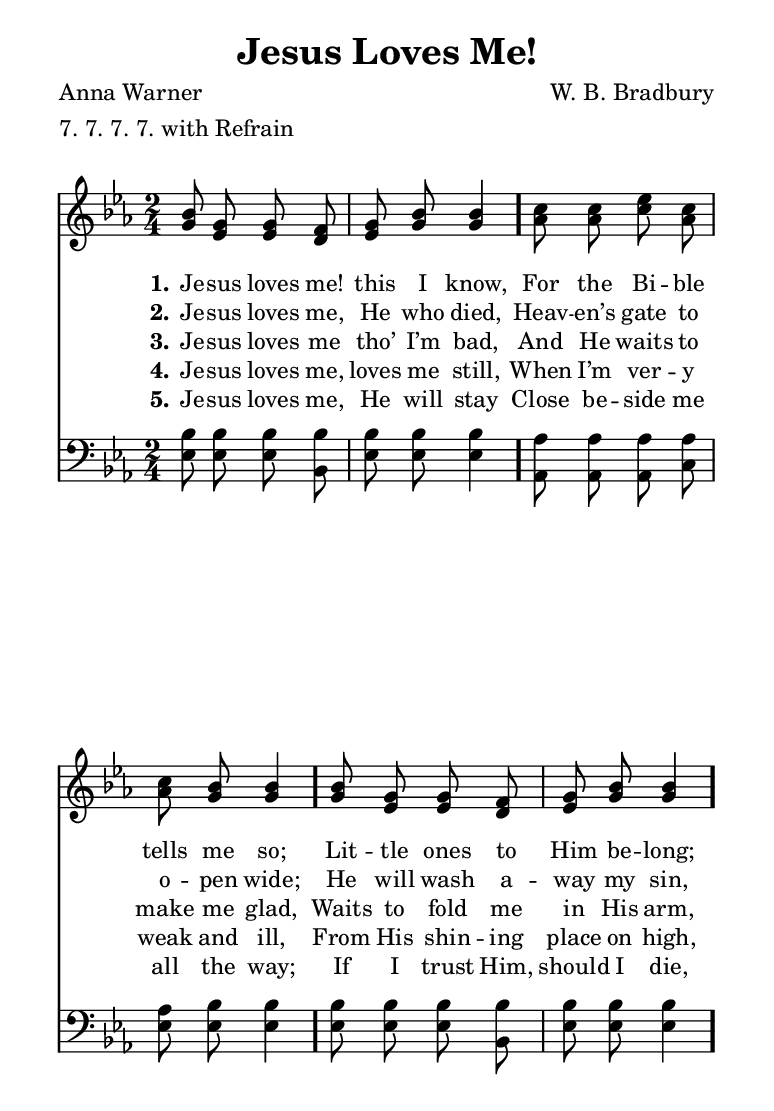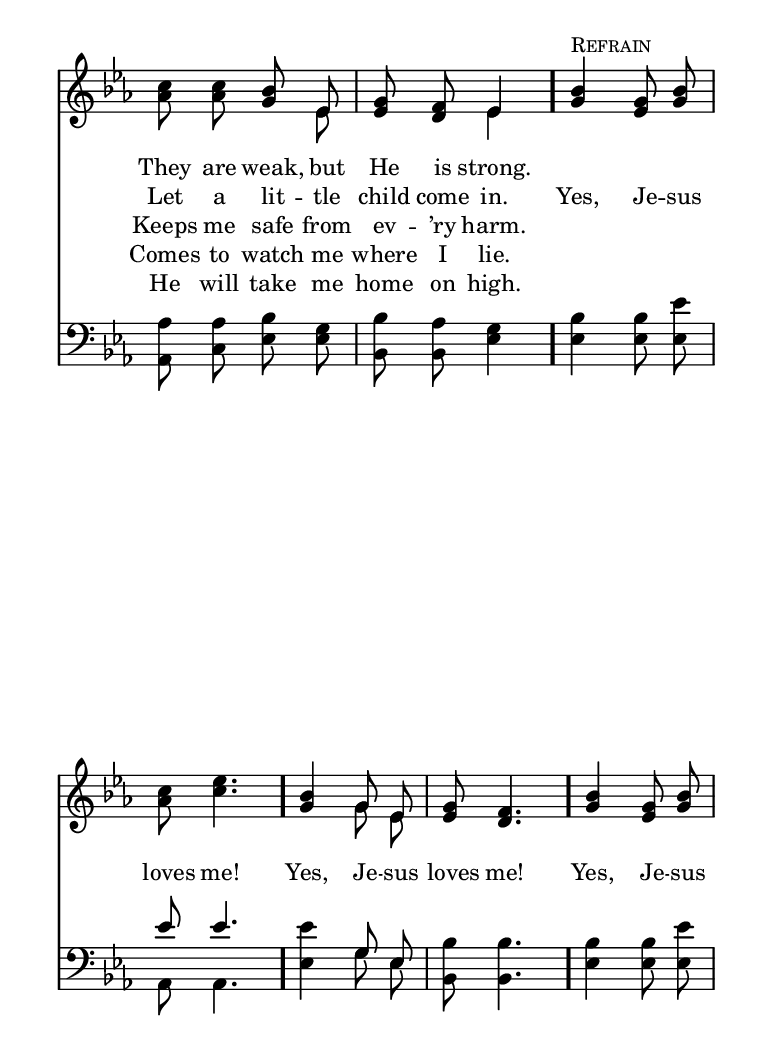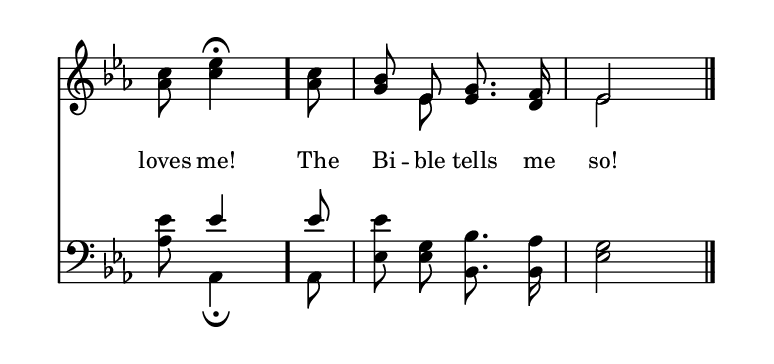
\include "common/global.ily"
\paper {
  \include "common/paper.ily"
  ragged-last-bottom = ##t
  system-system-spacing.padding = 7
}

\header{
  %children
  hymnnumber = "312"
  title = "Jesus Loves Me!"
  tunename = ""
  meter = "7. 7. 7. 7. with Refrain"
  poet = "Anna Warner"
  composer = "W. B. Bradbury"
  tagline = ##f
}

ta = { \tempo 8=120 }
tb = { \tempo 8=60 }

global = {
  \include "common/overrides.ily"
  \override Staff.TimeSignature.style = #'numbered
  \time 2/4
  \override Score.MetronomeMark.transparent = ##t % hide all fermata changes too
  \ta
  \key ees \major
  \autoBeamOff
}

patternA = { c8 c c c | c c c4 }
patternB = { c4 c8 c | c c4. }
patternC = { c8 | c c, c8. c16 | c2 }
patternD = { c4 c8 c | c c4 }

notesSoprano = {
\global
\relative c'' {

  bes8 g g f | g bes bes4
  c8 c ees c | c bes bes4
  bes8 g g f | g bes bes4
  c8 c bes ees, | g f ees4

  << s^\markup { \small \caps "Refrain" }
  { bes'4 g8 bes | c ees4. } >>
  bes4 g8 ees | g f4.
  bes4 g8 bes | c \tb ees4\fermata \ta
  c8 | bes ees, g8. f16 | ees2

  \bar "|."

}
}

notesAlto = {
\global
\relative e' {

  \changePitch \patternA { g ees ees d | ees g g }
  \changePitch \patternA { aes aes c aes | aes g g }
  \changePitch \patternA { g ees ees d | ees g g }
  \changePitch \patternA { aes aes g ees | ees d ees }

  \changePitch \patternB { g ees g | aes c }
  \changePitch \patternB { g g ees | ees d }
  \changePitch \patternD { g ees g | aes c }
  \changePitch \patternC { aes | g ees ees d | ees }

}
}

notesTenor = {
\global
\relative a {

  \changePitch \patternA { bes bes bes bes | bes bes bes }
  \changePitch \patternA { aes aes aes aes | aes bes bes }
  \changePitch \patternA { bes bes bes bes | bes bes bes }
  \changePitch \patternA { aes aes bes g | bes aes g }

  \changePitch \patternB { bes bes ees | ees ees }
  \changePitch \patternB { ees g, ees | bes' bes }
  \changePitch \patternD { bes bes ees | ees ees }
  \changePitch \patternC { ees | ees g, bes aes | g }

}
}

notesBass = {
\global
\relative f {

  \changePitch \patternA { ees ees ees bes | ees ees ees }
  \changePitch \patternA { aes, aes aes c | ees ees ees }
  \changePitch \patternA { ees ees ees bes | ees ees ees }
  \changePitch \patternA { aes, c ees ees | bes bes ees }

  \changePitch \patternB { ees ees ees | aes, aes }
  \changePitch \patternB { ees' g ees | bes bes }
  \changePitch \patternD { ees ees ees | aes aes,_\fermata }
  \changePitch \patternC { aes | ees' ees bes bes | ees }

}
}

Refrain = \lyricmode {

Yes, Je -- sus loves me! \bar "."
Yes, Je -- sus loves me! \bar "."
Yes, Je -- sus loves me! \bar "."
The Bi -- ble tells me so! \bar "."

}

wordsA = \lyricmode {
\set stanza = "1."

Je -- sus loves me! this I know, \bar "."
For the Bi -- ble tells me so; \bar "."
Lit -- tle ones to Him be -- long; \bar "."
They are weak, but He is strong. \bar "."

}

wordsB = \lyricmode {
\set stanza = "2."

Je -- sus loves me, He who died,
Heav -- en’s gate to o -- pen wide;
He will wash a -- way my sin,
Let a lit -- tle child come in.

\Refrain

}

wordsC = \lyricmode {
\set stanza = "3."

Je -- sus loves me tho’ I’m bad,
And He waits to make me glad,
Waits to fold me in His arm,
Keeps me safe from ev -- ’ry harm.

}

wordsD = \lyricmode {
\set stanza = "4."

Je -- sus loves me, loves me still,
When I’m ver -- y weak and ill,
From His shin -- ing place on high,
Comes to watch me where I lie.

}

wordsE = \lyricmode {
\set stanza = "5."

Je -- sus loves me, He will stay
Close be -- side me all the way;
If I trust Him, should I die,
He will take me home on high.

}

\score {
  \context ChoirStaff <<
    \context Staff = upper <<
      \set Staff.autoBeaming = ##f
      \set ChoirStaff.systemStartDelimiter = #'SystemStartBar
      \set ChoirStaff.printPartCombineTexts = ##f
      \partcombine #'(2 . 9) \notesSoprano \notesAlto
      \context NullVoice = sopranos { \voiceOne << \notesSoprano >> }
      \context NullVoice = altos { \voiceTwo << \notesAlto >> }
      \context Lyrics = one   \lyricsto sopranos \wordsA
      \context Lyrics = two   \lyricsto sopranos \wordsB
      \context Lyrics = three \lyricsto sopranos \wordsC
      \context Lyrics = four  \lyricsto sopranos \wordsD
      \context Lyrics = five  \lyricsto sopranos \wordsE
    >>
    \context Staff = men <<
      \set Staff.autoBeaming = ##f
      \clef bass
      \set ChoirStaff.printPartCombineTexts = ##f
      \partcombine #'(2 . 9) \notesTenor \notesBass
      \context NullVoice = tenors { \voiceOne << \notesTenor >> }
      \context NullVoice = basses { \voiceTwo << \notesBass >> }
    >>
  >>
  \layout {
    \include "common/layout.ily"
  }
  \midi{
    \include "common/midi.ily"
  }
}

\version "2.19.49"  % necessary for upgrading to future LilyPond versions.

% vi:set et ts=2 sw=2 ai nocindent syntax=lilypond:
